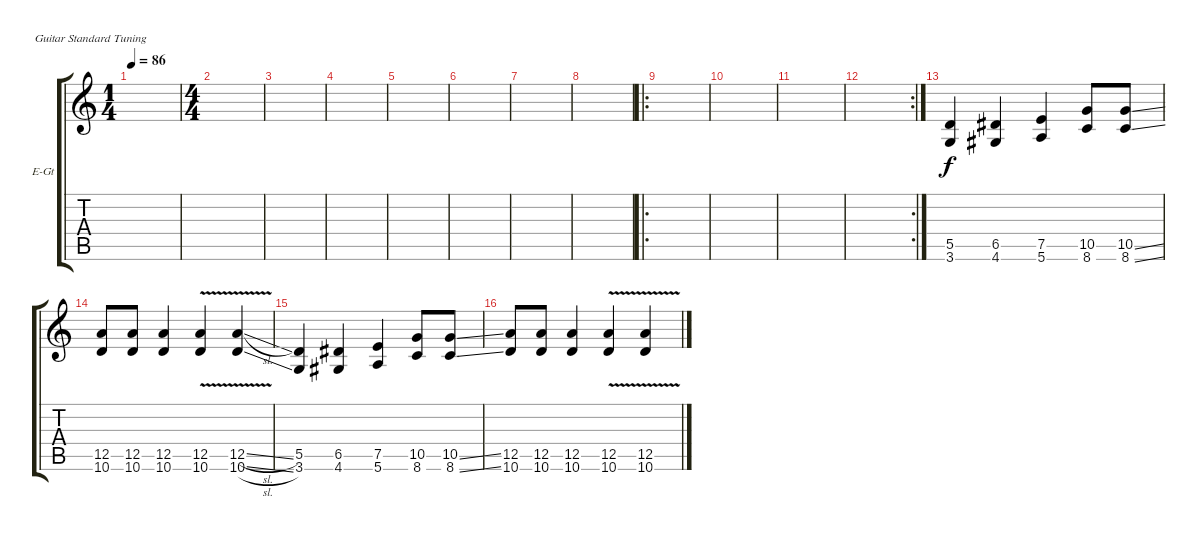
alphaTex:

\bracketExtendMode groupsimilarinstruments
\firstSystemTrackNameOrientation horizontal
\otherSystemsTrackNameOrientation horizontal
\track ("Tony Distortion" "E-Gt") {instrument distortionguitar}
\staff {score tabs}
\tuning (E4 B3 G3 D3 A2 E2)
\ts (1 4)
\tempo 86
\clef g2
\scale
0.39527
\ks c
|
\ts (4 4)
\scale
0.39527 |
\scale
0.209459 |
\scale
0.333333 |
\scale
0.333333 |
\scale
0.333333 |
\scale
0.313131 |
\scale
0.313131 |
\ro
\scale
0.373737 |
\scale
0.322917 |
\scale
0.322917 |
\rc 2
\scale
0.354167 |
\scale
0.333333 (5.5 3.6).4 (6.5 4.6).4 (7.5 5.6).4 (10.5 8.6).8 (10.5{ss} 8.6{ss}).8 |
\scale
0.333333 (12.5 10.6).8 (12.5 10.6).8 (12.5 10.6).4 (10.6{v} 12.5{v}).4 (10.6{v sl} 12.5{v sl}).4 |
\scale
0.333333 (5.5 3.6).4 (6.5 4.6).4 (7.5 5.6).4 (10.5 8.6).8 (10.5{ss} 8.6{ss}).8 |
\scale
0.333333 (12.5 10.6).8 (12.5 10.6).8 (12.5 10.6).4 (10.6{v} 12.5{v}).4 (10.6{v sl} 12.5{v sl}).4
